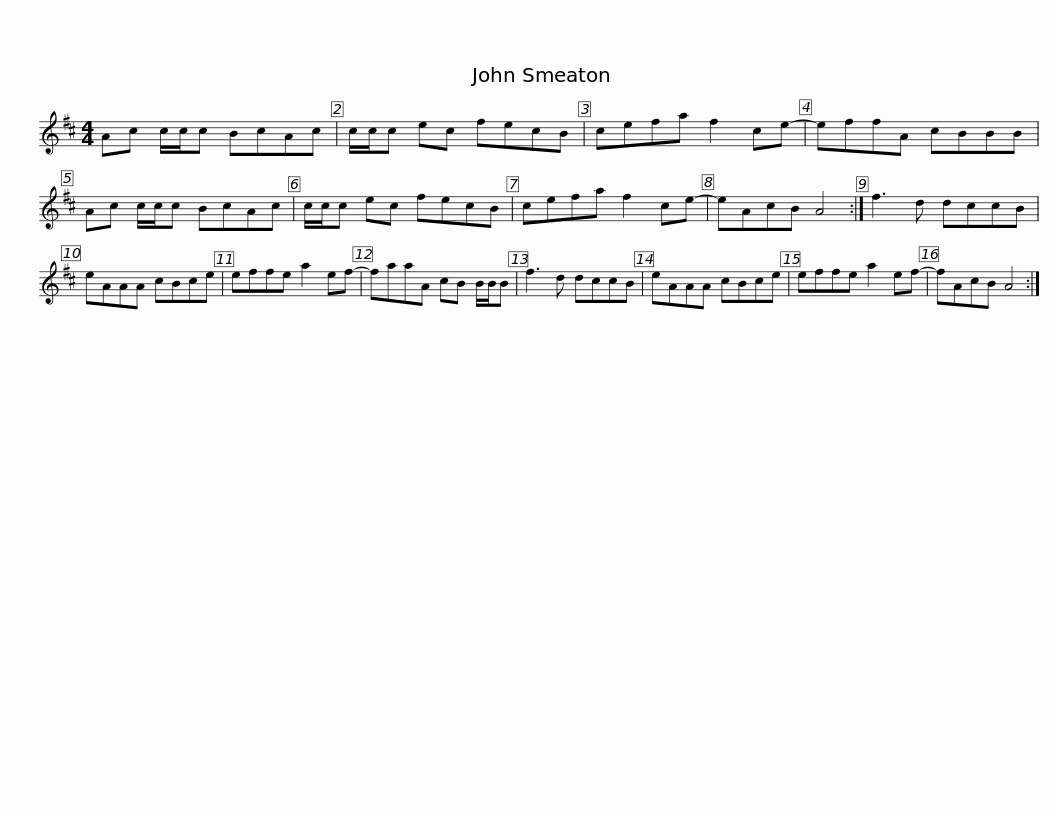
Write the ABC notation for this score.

X:1
L:1/8
M:4/4
I:linebreak $
K:D
V:1 treble
V:1
 Ac c/c/c BcAc | c/c/c ec fecB | cefa f2 ce- | effA cBBB | Ac c/c/c BcAc |$ %5
 c/c/c ec fecB | cefa f2 ce- | eAcB A4 :| f3 d dccB | eAAA cBce | %10
 effe a2 ef- |$ faaA cB B/B/B | f3 d dccB | eAAA cBce | effe a2 ef- | %15
 fAcB A4 :| %16
